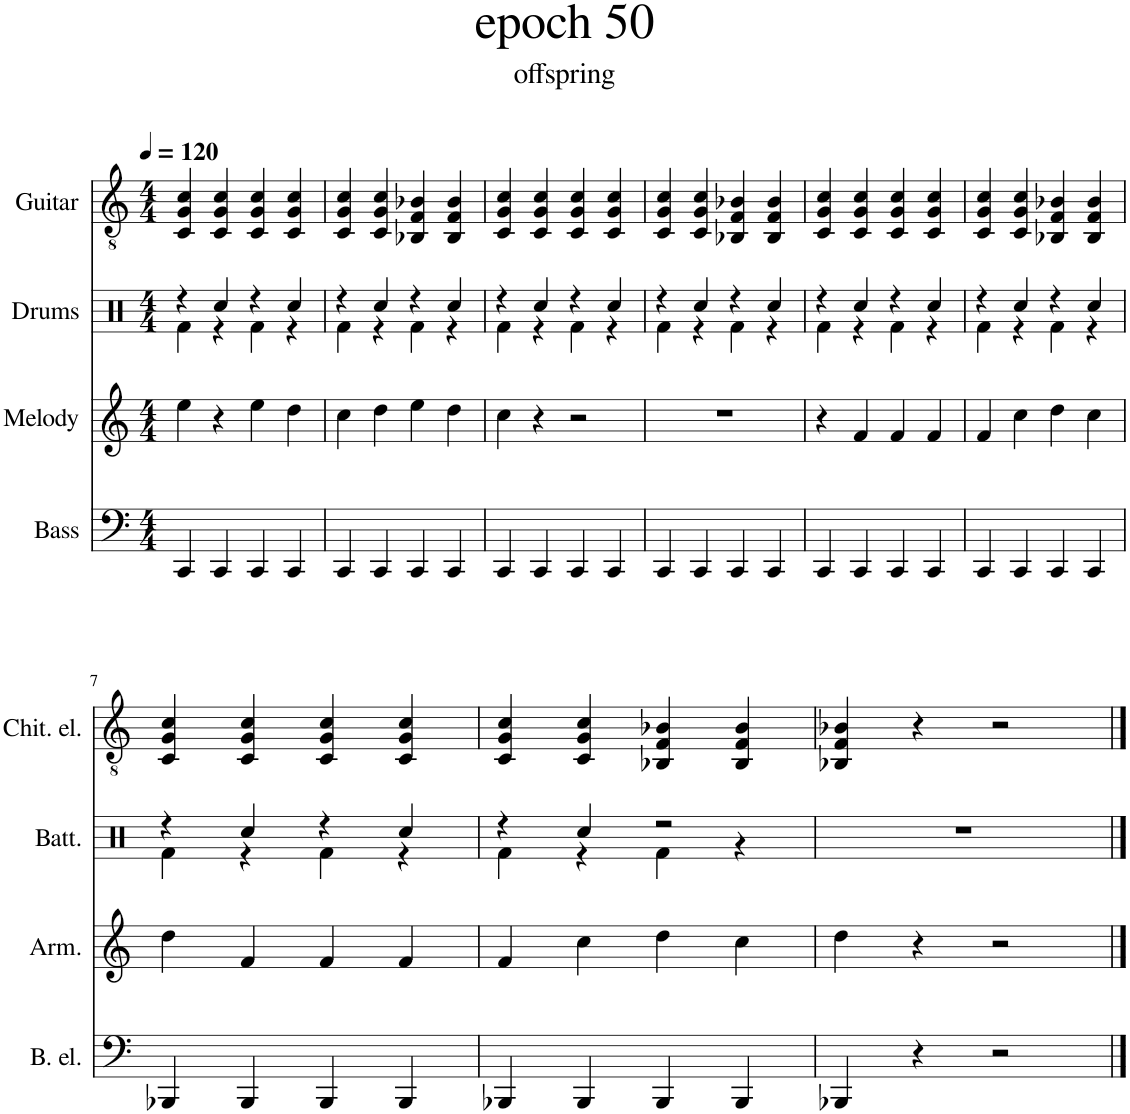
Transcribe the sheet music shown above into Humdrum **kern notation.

**kern	**kern	**kern	**kern
*part4	*part3	*part2	*part1
*staff4	*staff3	*staff2	*staff1
*I"Bass	*I"Melody	*I"Drums	*I"Guitar
*clefF4	*clefG2	*clefX	*clefGv2
*Trd7c12	*	*	*
*k[]	*k[]	*k[]	*k[]
*M4/4	*M4/4	*M4/4	*M4/4
*MM120	*MM120	*MM120	*MM120
=1	=1	=1	=1
*	*	*^	*
4CC/	4ee\	4r	4Rf\	4C/ 4G/ 4c/
4CC/	4r	4Rcc/	4r	4C/ 4G/ 4c/
4CC/	4ee\	4r	4Rf\	4C/ 4G/ 4c/
4CC/	4dd\	4Rcc/	4r	4C/ 4G/ 4c/
=2	=2	=2	=2	=2
4CC/	4cc\	4r	4Rf\	4C/ 4G/ 4c/
4CC/	4dd\	4Rcc/	4r	4C/ 4G/ 4c/
4CC/	4ee\	4r	4Rf\	4BB-X/ 4F/ 4B-X/
4CC/	4dd\	4Rcc/	4r	4BB-/ 4F/ 4B-/
=3	=3	=3	=3	=3
4CC/	4cc\	4r	4Rf\	4C/ 4G/ 4c/
4CC/	4r	4Rcc/	4r	4C/ 4G/ 4c/
4CC/	2r	4r	4Rf\	4C/ 4G/ 4c/
4CC/	.	4Rcc/	4r	4C/ 4G/ 4c/
=4	=4	=4	=4	=4
4CC/	1r	4r	4Rf\	4C/ 4G/ 4c/
4CC/	.	4Rcc/	4r	4C/ 4G/ 4c/
4CC/	.	4r	4Rf\	4BB-X/ 4F/ 4B-X/
4CC/	.	4Rcc/	4r	4BB-/ 4F/ 4B-/
=5	=5	=5	=5	=5
4CC/	4r	4r	4Rf\	4C/ 4G/ 4c/
4CC/	4f/	4Rcc/	4r	4C/ 4G/ 4c/
4CC/	4f/	4r	4Rf\	4C/ 4G/ 4c/
4CC/	4f/	4Rcc/	4r	4C/ 4G/ 4c/
=6	=6	=6	=6	=6
4CC/	4f/	4r	4Rf\	4C/ 4G/ 4c/
4CC/	4cc\	4Rcc/	4r	4C/ 4G/ 4c/
4CC/	4dd\	4r	4Rf\	4BB-X/ 4F/ 4B-X/
4CC/	4cc\	4Rcc/	4r	4BB-/ 4F/ 4B-/
!!LO:LB:g=z
=7	=7	=7	=7	=7
4BBB-X/	4dd\	4r	4Rf\	4C/ 4G/ 4c/
4BBB-/	4f/	4Rcc/	4r	4C/ 4G/ 4c/
4BBB-/	4f/	4r	4Rf\	4C/ 4G/ 4c/
4BBB-/	4f/	4Rcc/	4r	4C/ 4G/ 4c/
=8	=8	=8	=8	=8
4BBB-X/	4f/	4r	4Rf\	4C/ 4G/ 4c/
4BBB-/	4cc\	4Rcc/	4r	4C/ 4G/ 4c/
4BBB-/	4dd\	2r	4Rf\	4BB-X/ 4F/ 4B-X/
4BBB-/	4cc\	.	4r	4BB-/ 4F/ 4B-/
*	*	*v	*v	*
=9	=9	=9	=9
4BBB-X/	4dd\	1r	4BB-X/ 4F/ 4B-X/
4r	4r	.	4r
2r	2r	.	2r
==	==	==	==
*-	*-	*-	*-
